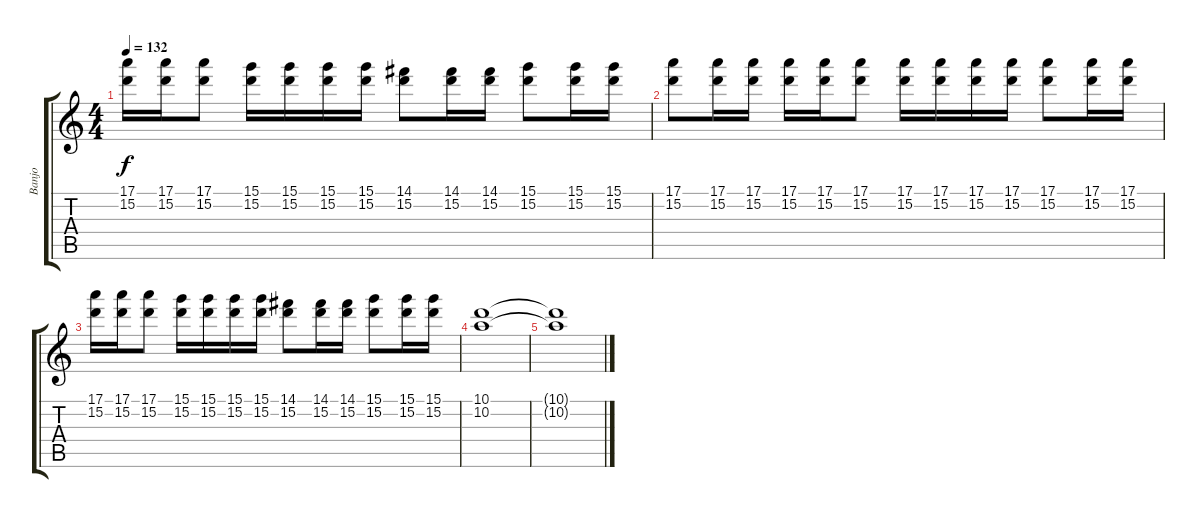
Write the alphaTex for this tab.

\track ("Banjo" "Banjo") {instrument banjo}
\staff {score tabs}
\tuning (E4 B3 G3 D3 A2 E2) {hide}
\displaytranspose 12
\ts (4 4)
\tempo 132
\clef g2
\ks c
(17.1 15.2).16{dy f} (17.1 15.2).16 (17.1 15.2).8 (15.1 15.2).16 (15.1 15.2).16 (15.1 15.2).16 (15.1 15.2).16 (14.1 15.2).8 (14.1 15.2).16 (14.1 15.2).16 (15.1 15.2).8 (15.1 15.2).16 (15.1 15.2).16 |
(17.1 15.2).8 (17.1 15.2).16 (17.1 15.2).16 (17.1 15.2).16 (17.1 15.2).16 (17.1 15.2).8 (17.1 15.2).16 (17.1 15.2).16 (17.1 15.2).16 (17.1 15.2).16 (17.1 15.2).8 (17.1 15.2).16 (17.1 15.2).16 |
(17.1 15.2).16 (17.1 15.2).16 (17.1 15.2).8 (15.1 15.2).16 (15.1 15.2).16 (15.1 15.2).16 (15.1 15.2).16 (14.1 15.2).8 (14.1 15.2).16 (14.1 15.2).16 (15.1 15.2).8 (15.1 15.2).16 (15.1 15.2).16 |
(10.1 10.2).1 |
(10.1{t} 10.2{t}).1
